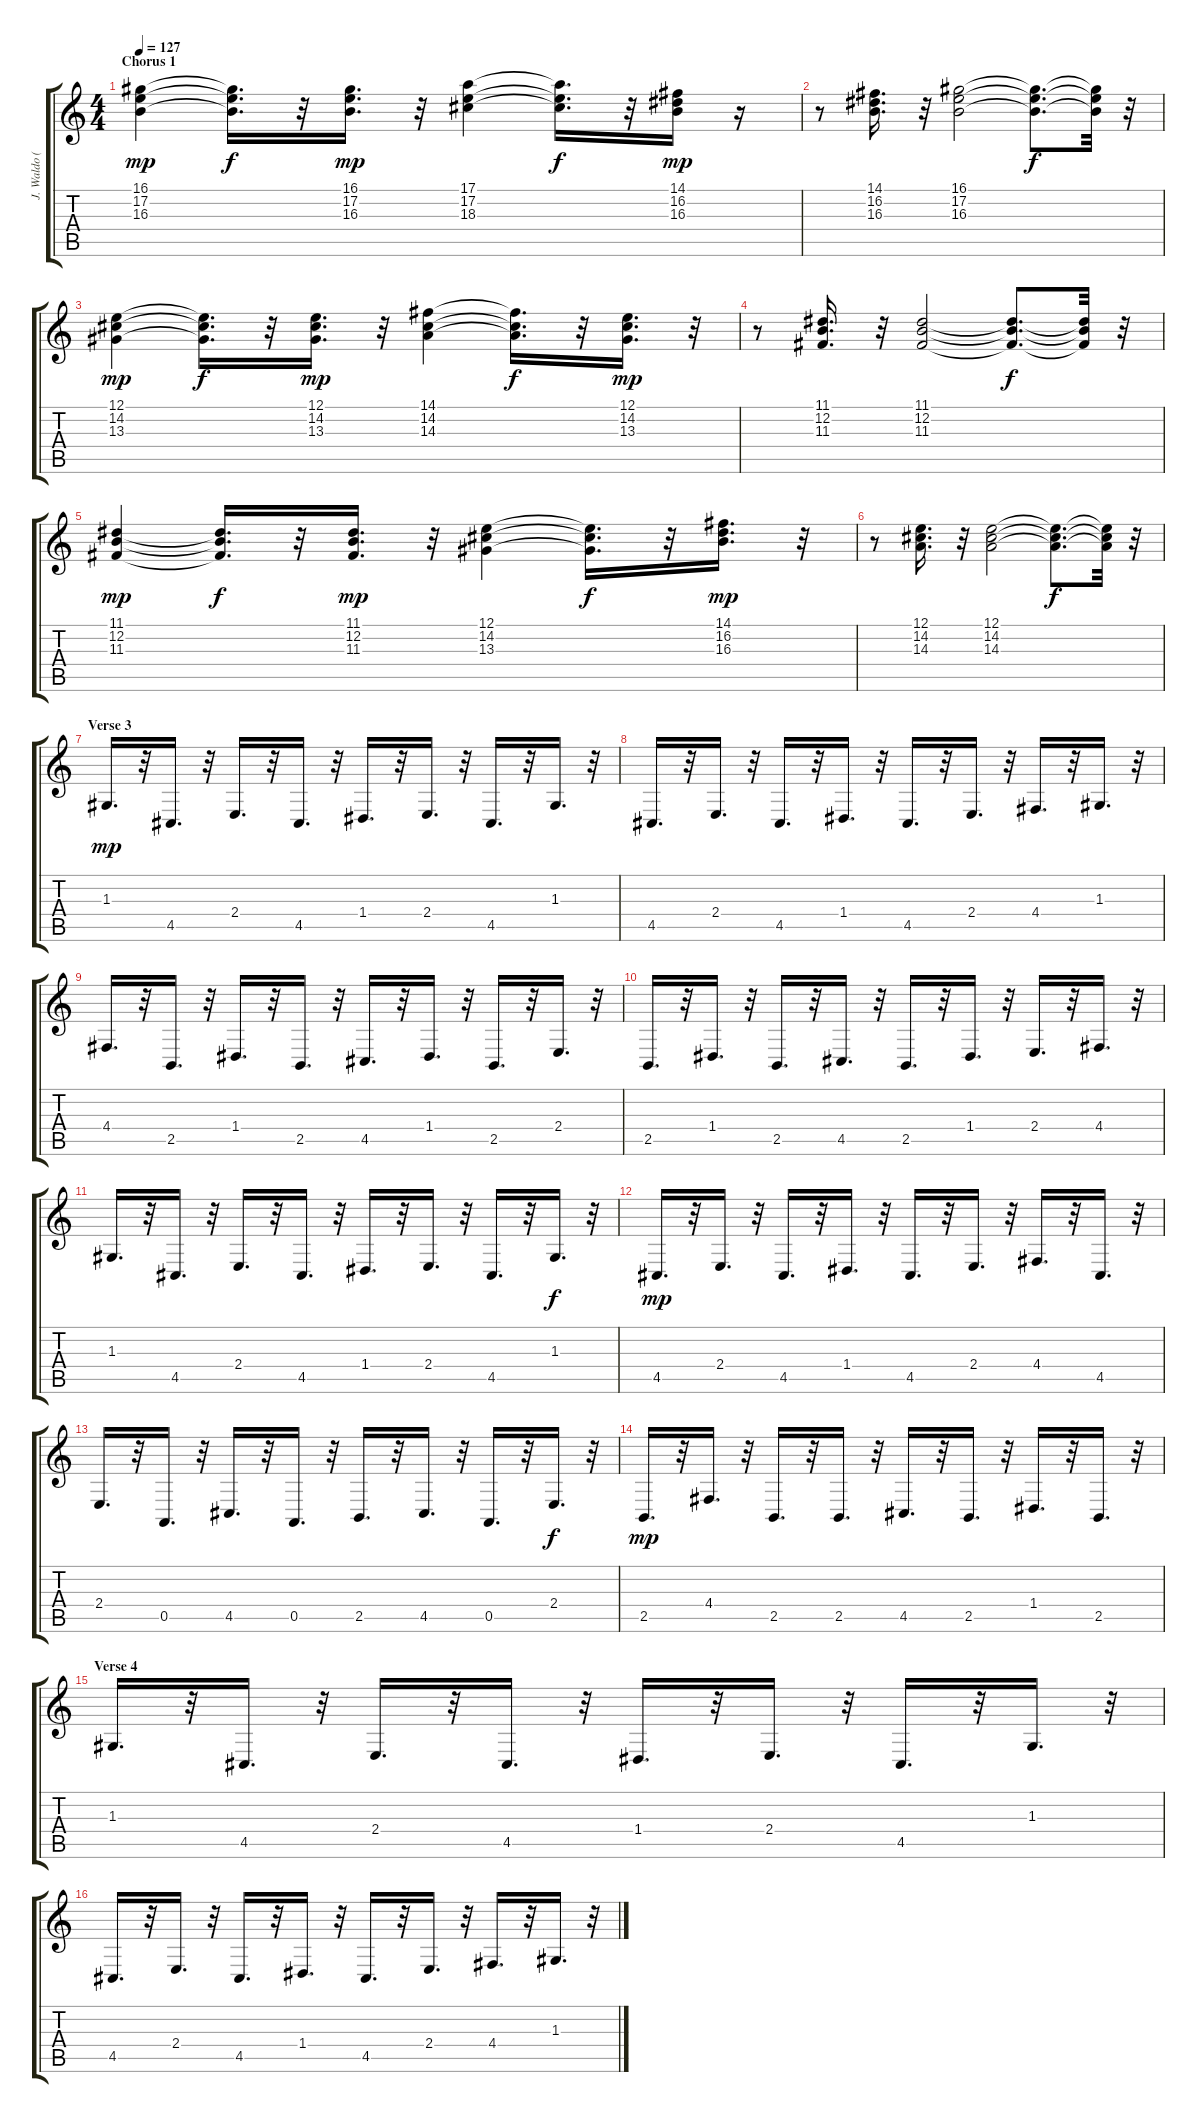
\track ("J. Waldo (Center)" "J. Waldo (") {instrument rockorgan}
\staff {score tabs}
\tuning (E4 B3 G3 D3 A2 E2) {hide}
\ts (4 4)
\section ("" "Chorus 1")
\tempo 127
\clef g2
\ks c
(16.1 17.2 16.3).4{dy mp volume 5} (16.1{t} 17.2{t} 16.3{t}).16{d dy f} r.32 (16.1 17.2 16.3).16{d dy mp} r.32 (17.1 17.2 18.3).4 (17.1{t} 17.2{t} 18.3{t}).16{d dy f} r.32 (14.1 16.2 16.3).16{dy mp} r.16 |
r.8 (14.1 16.2 16.3).16{d} r.32 (16.1 17.2 16.3).2 (16.1{t} 17.2{t} 16.3{t}).8{d dy f} (16.1{t} 17.2{t} 16.3{t}).32 r.32 |
(12.1 14.2 13.3).4{dy mp} (12.1{t} 14.2{t} 13.3{t}).16{d dy f} r.32 (12.1 14.2 13.3).16{d dy mp} r.32 (14.1 14.2 14.3).4 (14.1{t} 14.2{t} 14.3{t}).16{d dy f} r.32 (12.1 14.2 13.3).16{d dy mp} r.32 |
r.8 (11.1 12.2 11.3).16{d} r.32 (11.1 12.2 11.3).2 (11.1{t} 12.2{t} 11.3{t}).8{d dy f} (11.1{t} 12.2{t} 11.3{t}).32 r.32 |
(11.1 12.2 11.3).4{dy mp} (11.1{t} 12.2{t} 11.3{t}).16{d dy f} r.32 (11.1 12.2 11.3).16{d dy mp} r.32 (12.1 14.2 13.3).4 (12.1{t} 14.2{t} 13.3{t}).16{d dy f} r.32 (14.1 16.2 16.3).16{d dy mp} r.32 |
r.8 (12.1 14.2 14.3).16{d} r.32 (12.1 14.2 14.3).2 (12.1{t} 14.2{t} 14.3{t}).8{d dy f} (12.1{t} 14.2{t} 14.3{t}).32 r.32 |
\section ("" "Verse 3")
1.3.16{d dy mp volume 4} r.32 4.5.16{d} r.32 2.4.16{d} r.32 4.5.16{d} r.32 1.4.16{d} r.32 2.4.16{d} r.32 4.5.16{d} r.32 1.3.16{d} r.32 |
4.5.16{d} r.32 2.4.16{d} r.32 4.5.16{d} r.32 1.4.16{d} r.32 4.5.16{d} r.32 2.4.16{d} r.32 4.4.16{d} r.32 1.3.16{d} r.32 |
4.4.16{d} r.32 2.5.16{d} r.32 1.4.16{d} r.32 2.5.16{d} r.32 4.5.16{d} r.32 1.4.16{d} r.32 2.5.16{d} r.32 2.4.16{d} r.32 |
2.5.16{d} r.32 1.4.16{d} r.32 2.5.16{d} r.32 4.5.16{d} r.32 2.5.16{d} r.32 1.4.16{d} r.32 2.4.16{d} r.32 4.4.16{d} r.32 |
1.3.16{d} r.32 4.5.16{d} r.32 2.4.16{d} r.32 4.5.16{d} r.32 1.4.16{d} r.32 2.4.16{d} r.32 4.5.16{d} r.32 1.3.16{d dy f} r.32 |
4.5.16{d dy mp} r.32 2.4.16{d} r.32 4.5.16{d} r.32 1.4.16{d} r.32 4.5.16{d} r.32 2.4.16{d} r.32 4.4.16{d} r.32 4.5.16{d} r.32 |
2.4.16{d} r.32 0.5.16{d} r.32 4.5.16{d} r.32 0.5.16{d} r.32 2.5.16{d} r.32 4.5.16{d} r.32 0.5.16{d} r.32 2.4.16{d dy f} r.32 |
2.5.16{d dy mp} r.32 4.4.16{d} r.32 2.5.16{d} r.32 2.5.16{d} r.32 4.5.16{d} r.32 2.5.16{d} r.32 1.4.16{d} r.32 2.5.16{d} r.32 |
\section ("" "Verse 4")
1.3.16{d} r.32 4.5.16{d} r.32 2.4.16{d} r.32 4.5.16{d} r.32 1.4.16{d} r.32 2.4.16{d} r.32 4.5.16{d} r.32 1.3.16{d} r.32 |
4.5.16{d} r.32 2.4.16{d} r.32 4.5.16{d} r.32 1.4.16{d} r.32 4.5.16{d} r.32 2.4.16{d} r.32 4.4.16{d} r.32 1.3.16{d} r.32
